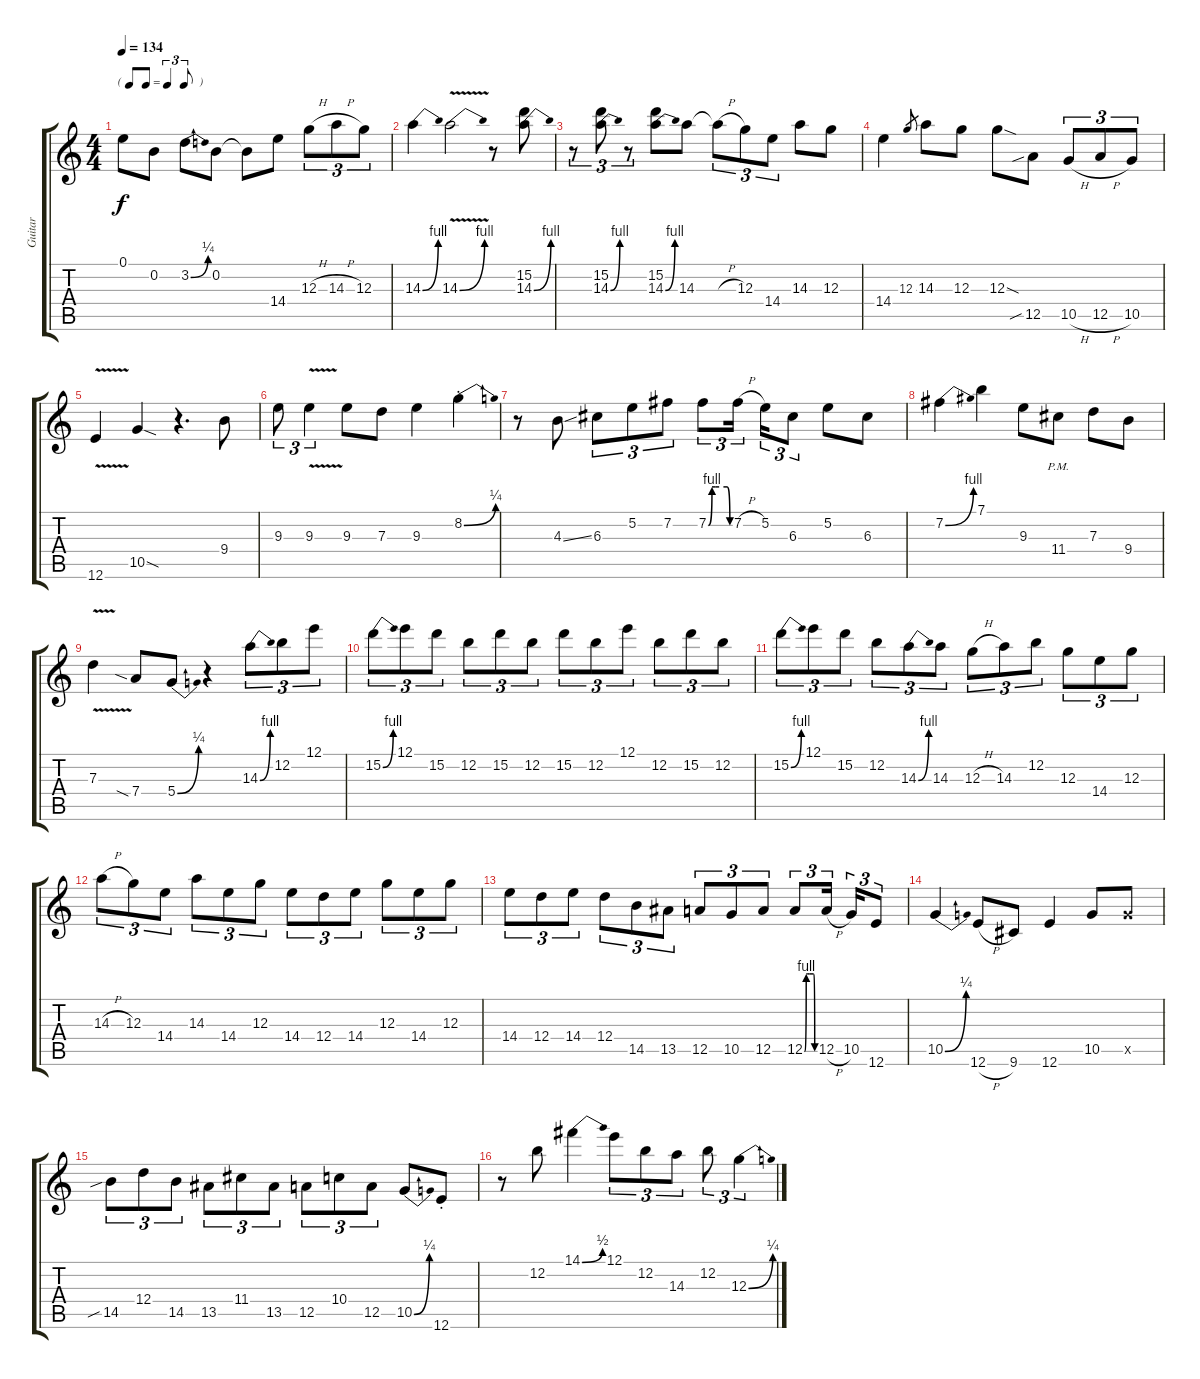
\track ("Guitar" "Guitar") {instrument overdrivenguitar}
\staff {score tabs}
\tuning (E4 B3 G3 D3 A2 E2) {hide}
\ts (4 4)
\tf triplet8th
\tempo 134
\clef g2
\ks c
0.1.8{dy f} 0.2.8 3.2{be (bend 0 0 60 1)}.8 0.2.8 0.2{t}.8 14.4.8 12.3{h}.8{tu (3 2)} 14.3{h}.8{tu (3 2)} 12.3.8{tu (3 2)} |
14.3{be (bend 0 0 60 4)}.4 14.3{be (bend 0 0 60 4) v}.2 r.8 (15.2 14.3{be (bend 0 0 60 4)}).8 |
r.8{tu (3 2)} (15.2 14.3{be (bend 0 0 60 4)}).8{tu (3 2)} r.8{tu (3 2)} (15.2 14.3{be (bend 0 0 60 4)}).8 14.3.8 14.3{h t}.8{tu (3 2)} 12.3.8{tu (3 2)} 14.4.8{tu (3 2)} 14.3.8 12.3.8 |
14.4.4 12.3.8{gr} 14.3.8 12.3.8 12.3{sod}.8 12.5{sib}.8 10.5{h}.8{tu (3 2)} 12.5{h}.8{tu (3 2)} 10.5.8{tu (3 2)} |
12.6{v}.4 10.5{sod}.4 r.4{d} 9.4.8 |
9.3.8{tu (3 2)} 9.3{v}.4{tu (3 2)} 9.3.8 7.3.8 9.3.4 8.2{be (bend 0 0 60 1) st}.4 |
r.8 4.3{ss}.8 6.3.8{tu (3 2)} 5.2.8{tu (3 2)} 7.2.8{tu (3 2)} 7.2{be (custom 0 0 10 4 20 4 30 4 52 4 60 0)}.8{tu (3 2)} 7.2{h}.16{tu (3 2) beam splitsecondary} 5.2.16{tu (3 2)} 6.3.8{tu (3 2)} 5.2.8 6.3.8 |
7.2{be (bend 0 0 60 4)}.4 7.1.4 9.3.8 11.4{pm}.8 7.3.8 9.4.8 |
7.3{v}.4 7.4{sia}.8 5.4{be (bend 0 0 60 1)}.8 r.4 14.3{be (bend 0 0 60 4)}.8{tu (3 2)} 12.2.8{tu (3 2)} 12.1.8{tu (3 2)} |
15.2{be (bend 0 0 60 4)}.8{tu (3 2)} 12.1.8{tu (3 2)} 15.2.8{tu (3 2)} 12.2.8{tu (3 2)} 15.2.8{tu (3 2)} 12.2.8{tu (3 2)} 15.2.8{tu (3 2)} 12.2.8{tu (3 2)} 12.1.8{tu (3 2)} 12.2.8{tu (3 2)} 15.2.8{tu (3 2)} 12.2.8{tu (3 2)} |
15.2{be (bend 0 0 60 4)}.8{tu (3 2)} 12.1.8{tu (3 2)} 15.2.8{tu (3 2)} 12.2.8{tu (3 2)} 14.3{be (bend 0 0 60 4)}.8{tu (3 2)} 14.3.8{tu (3 2)} 12.3{h}.8{tu (3 2)} 14.3.8{tu (3 2)} 12.2.8{tu (3 2)} 12.3.8{tu (3 2)} 14.4.8{tu (3 2)} 12.3.8{tu (3 2)} |
14.3{h}.8{tu (3 2)} 12.3.8{tu (3 2)} 14.4.8{tu (3 2)} 14.3.8{tu (3 2)} 14.4.8{tu (3 2)} 12.3.8{tu (3 2)} 14.4.8{tu (3 2)} 12.4.8{tu (3 2)} 14.4.8{tu (3 2)} 12.3.8{tu (3 2)} 14.4.8{tu (3 2)} 12.3.8{tu (3 2)} |
14.4.8{tu (3 2)} 12.4.8{tu (3 2)} 14.4.8{tu (3 2)} 12.4.8{tu (3 2)} 14.5.8{tu (3 2)} 13.5.8{tu (3 2)} 12.5.8{tu (3 2)} 10.5.8{tu (3 2)} 12.5.8{tu (3 2)} 12.5{be (custom 0 0 10 4 20 4 30 4 52 4 60 0)}.8{tu (3 2)} 12.5{h}.16{tu (3 2) beam splitsecondary} 10.5.16{tu (3 2)} 12.6.8{tu (3 2)} |
10.5{be (bend 0 0 60 1)}.4 12.6{h}.8 9.6.8 12.6.4 10.5.8 10.5{x}.8 |
14.5{sib}.8{tu (3 2)} 12.4.8{tu (3 2)} 14.5.8{tu (3 2)} 13.5.8{tu (3 2)} 11.4.8{tu (3 2)} 13.5.8{tu (3 2)} 12.5.8{tu (3 2)} 10.4.8{tu (3 2)} 12.5.8{tu (3 2)} 10.5{be (bend 0 0 60 1)}.8 12.6{st}.8 |
r.8 12.2.8 14.1{be (bend 0 0 60 2)}.4 12.1.8{tu (3 2)} 12.2.8{tu (3 2)} 14.3.8{tu (3 2)} 12.2.8{tu (3 2)} 12.3{be (bend 0 0 60 1)}.4{tu (3 2)}
